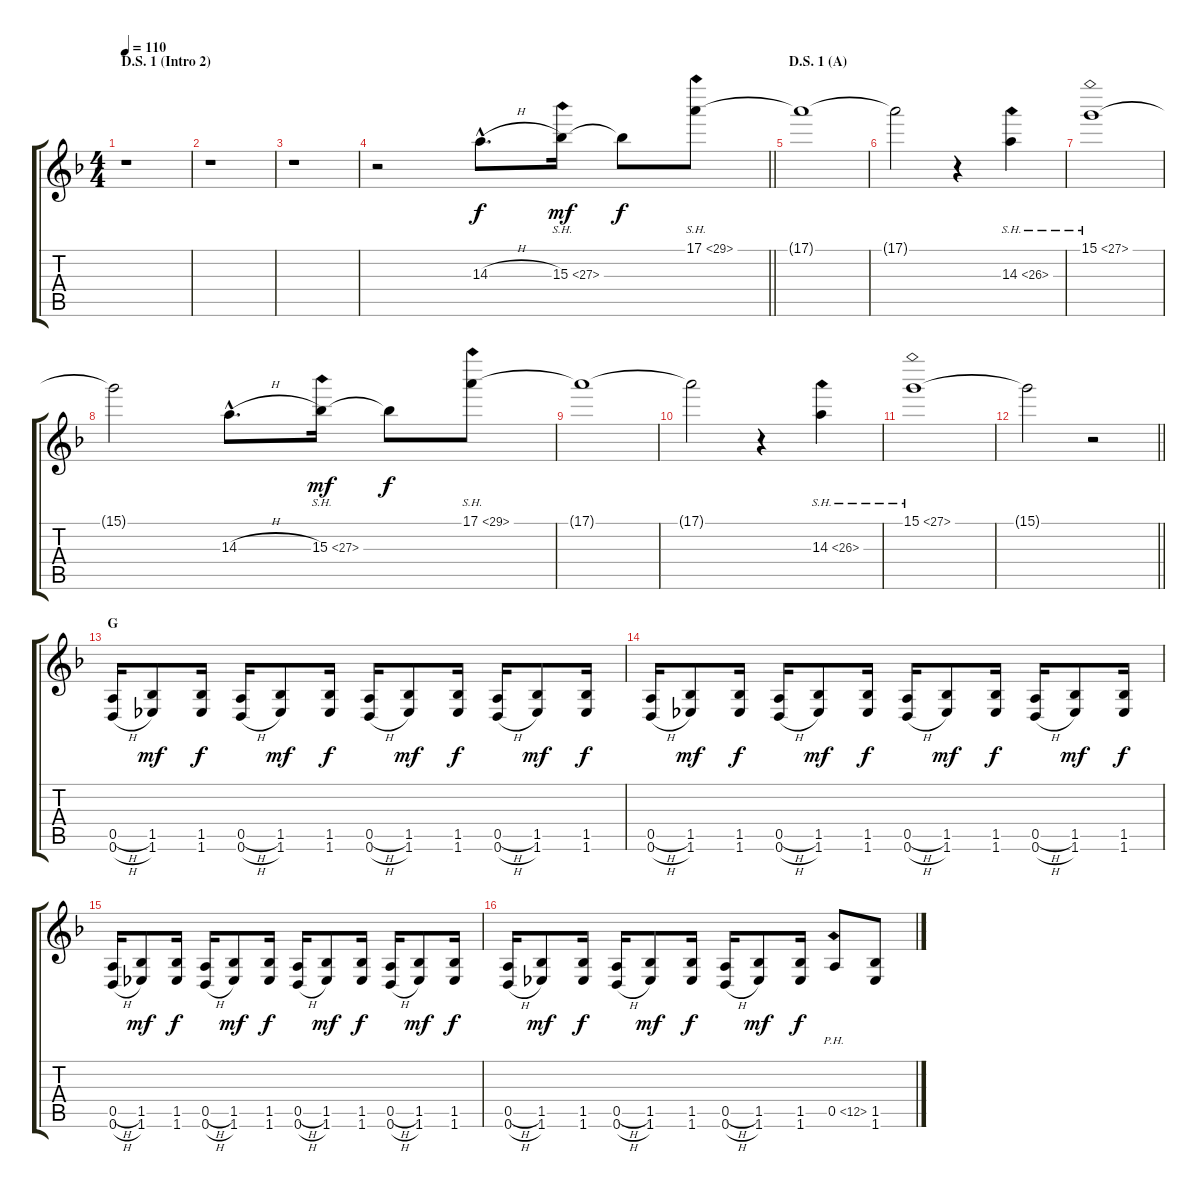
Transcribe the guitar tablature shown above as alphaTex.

\track "" {instrument distortionguitar}
\staff {score tabs}
\tuning (E4 B3 G3 D3 A2 D2) {hide}
\ts (4 4)
\section ("" "D.S. 1 (Intro 2)")
\tempo 110
\clef g2
\ks dminor
r.1{dy f} |
r.1 |
r.1 |
\barLineRight lightlight
r.2{volume 10 instrument distortionguitar} 14.3{h hac}.8{d} 15.3{sh 12}.16{dy mf} 15.3{t}.8{dy f} 17.1{sh 12}.8 |
\section ("" "D.S. 1 (A)")
17.1{t}.1 |
17.1{t}.2 r.4 14.3{sh 12}.4 |
15.1{sh 12}.1 |
15.1{t}.2 14.3{h hac}.8{d} 15.3{sh 12}.16{dy mf} 15.3{t}.8{dy f} 17.1{sh 12}.8 |
17.1{t}.1 |
17.1{t}.2 r.4 14.3{sh 12}.4 |
15.1{sh 12}.1 |
\barLineRight lightlight
15.1{t}.2 r.2 |
\section ("" "G")
(0.5{h} 0.6{h}).16{volume 12 balance 15 instrument distortionguitar} (1.5 1.6).8{dy mf} (1.5 1.6).16{dy f} (0.5{h} 0.6{h}).16 (1.5 1.6).8{dy mf} (1.5 1.6).16{dy f} (0.5{h} 0.6{h}).16 (1.5 1.6).8{dy mf} (1.5 1.6).16{dy f} (0.5{h} 0.6{h}).16 (1.5 1.6).8{dy mf} (1.5 1.6).16{dy f} |
(0.5{h} 0.6{h}).16 (1.5 1.6).8{dy mf} (1.5 1.6).16{dy f} (0.5{h} 0.6{h}).16 (1.5 1.6).8{dy mf} (1.5 1.6).16{dy f} (0.5{h} 0.6{h}).16 (1.5 1.6).8{dy mf} (1.5 1.6).16{dy f} (0.5{h} 0.6{h}).16 (1.5 1.6).8{dy mf} (1.5 1.6).16{dy f} |
(0.5{h} 0.6{h}).16 (1.5 1.6).8{dy mf} (1.5 1.6).16{dy f} (0.5{h} 0.6{h}).16 (1.5 1.6).8{dy mf} (1.5 1.6).16{dy f} (0.5{h} 0.6{h}).16 (1.5 1.6).8{dy mf} (1.5 1.6).16{dy f} (0.5{h} 0.6{h}).16 (1.5 1.6).8{dy mf} (1.5 1.6).16{dy f} |
(0.5{h} 0.6{h}).16 (1.5 1.6).8{dy mf} (1.5 1.6).16{dy f} (0.5{h} 0.6{h}).16 (1.5 1.6).8{dy mf} (1.5 1.6).16{dy f} (0.5{h} 0.6{h}).16 (1.5 1.6).8{dy mf} (1.5 1.6).16{dy f} 0.5{ph 12}.8 (1.5 1.6).8
